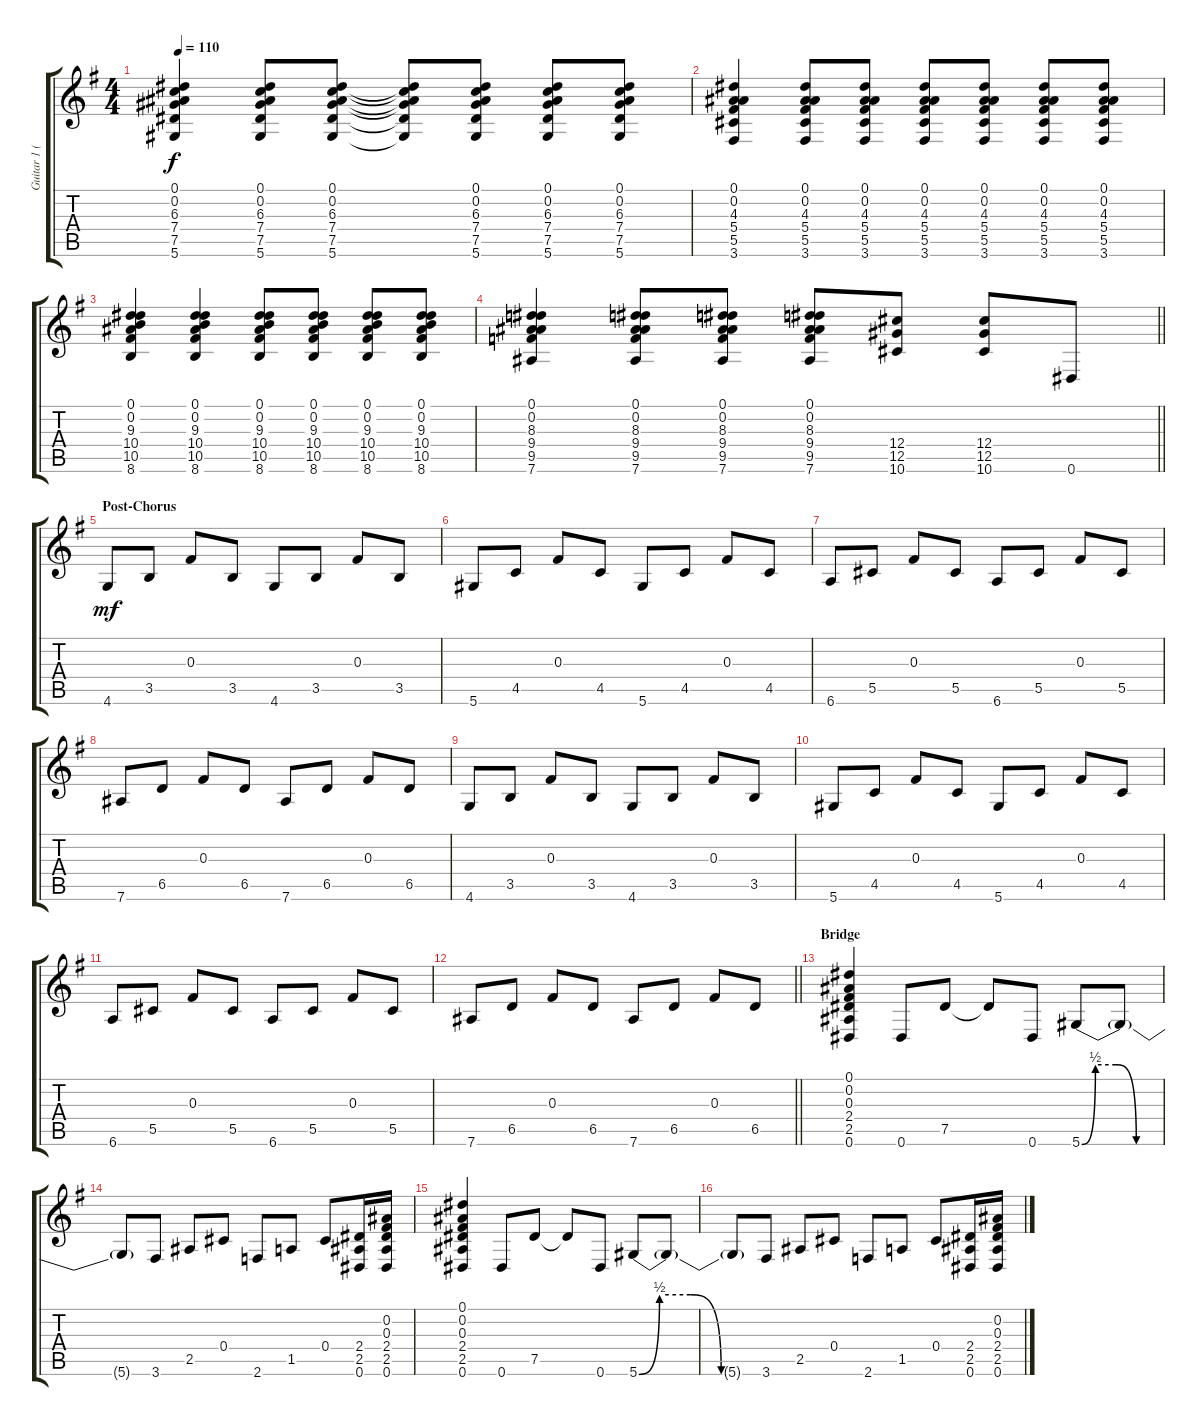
\track ("Guitar 1 (Jerry)" "Guitar 1 (") {instrument acousticguitarsteel}
\staff {score tabs}
\tuning (Eb4 Bb3 Gb3 Db3 Ab2 Eb2) {hide}
\ts (4 4)
\tempo 110
\clef g2
\ks g
(0.1 0.2 6.3 7.4 7.5 5.6).4{dy f} (0.1 0.2 6.3 7.4 7.5 5.6).8 (0.1 0.2 6.3 7.4 7.5 5.6).8 (0.1{t} 0.2{t} 6.3{t} 7.4{t} 7.5{t} 5.6{t}).8 (0.1 0.2 6.3 7.4 7.5 5.6).8 (0.1 0.2 6.3 7.4 7.5 5.6).8 (0.1 0.2 6.3 7.4 7.5 5.6).8 |
(0.1 0.2 4.3 5.4 5.5 3.6).4 (0.1 0.2 4.3 5.4 5.5 3.6).8 (0.1 0.2 4.3 5.4 5.5 3.6).8 (0.1 0.2 4.3 5.4 5.5 3.6).8 (0.1 0.2 4.3 5.4 5.5 3.6).8 (0.1 0.2 4.3 5.4 5.5 3.6).8 (0.1 0.2 4.3 5.4 5.5 3.6).8 |
(0.1 0.2 9.3 10.4 10.5 8.6).4 (0.1 0.2 9.3 10.4 10.5 8.6).4 (0.1 0.2 9.3 10.4 10.5 8.6).8 (0.1 0.2 9.3 10.4 10.5 8.6).8 (0.1 0.2 9.3 10.4 10.5 8.6).8 (0.1 0.2 9.3 10.4 10.5 8.6).8 |
\barLineRight lightlight
(0.1 0.2 8.3 9.4 9.5 7.6).4 (0.1 0.2 8.3 9.4 9.5 7.6).8 (0.1 0.2 8.3 9.4 9.5 7.6).8 (0.1 0.2 8.3 9.4 9.5 7.6).8 (12.4 12.5 10.6).8 (12.4 12.5 10.6).8 0.6.8 |
\section ("" "Post-Chorus")
4.6.8{dy mf} 3.5.8 0.3.8 3.5.8 4.6.8 3.5.8 0.3.8 3.5.8 |
5.6.8 4.5.8 0.3.8 4.5.8 5.6.8 4.5.8 0.3.8 4.5.8 |
6.6.8 5.5.8 0.3.8 5.5.8 6.6.8 5.5.8 0.3.8 5.5.8 |
7.6.8 6.5.8 0.3.8 6.5.8 7.6.8 6.5.8 0.3.8 6.5.8 |
4.6.8 3.5.8 0.3.8 3.5.8 4.6.8 3.5.8 0.3.8 3.5.8 |
5.6.8 4.5.8 0.3.8 4.5.8 5.6.8 4.5.8 0.3.8 4.5.8 |
6.6.8 5.5.8 0.3.8 5.5.8 6.6.8 5.5.8 0.3.8 5.5.8 |
\barLineRight lightlight
7.6.8 6.5.8 0.3.8 6.5.8 7.6.8 6.5.8 0.3.8 6.5.8 |
\section ("" "Bridge")
(0.1 0.2 0.3 2.4 2.5 0.6).4 0.6.8 7.5.8 7.5{t}.8 0.6.8 5.6{be (custom 0 0 10 2 25 2 40 0 60 0)}.8 5.6{t}.8 |
5.6{t}.8 3.6.8 2.5.8 0.4.8 2.6.8 1.5.8 0.4.8 (2.4 2.5 0.6).16 (0.2 0.3 2.4 2.5 0.6).16 |
(0.1 0.2 0.3 2.4 2.5 0.6).4 0.6.8 7.5.8 7.5{t}.8 0.6.8 5.6{be (custom 0 0 10 2 25 2 40 0 60 0)}.8 5.6{t}.8 |
5.6{t}.8 3.6.8 2.5.8 0.4.8 2.6.8 1.5.8 0.4.8 (2.4 2.5 0.6).16 (0.2 0.3 2.4 2.5 0.6).16
